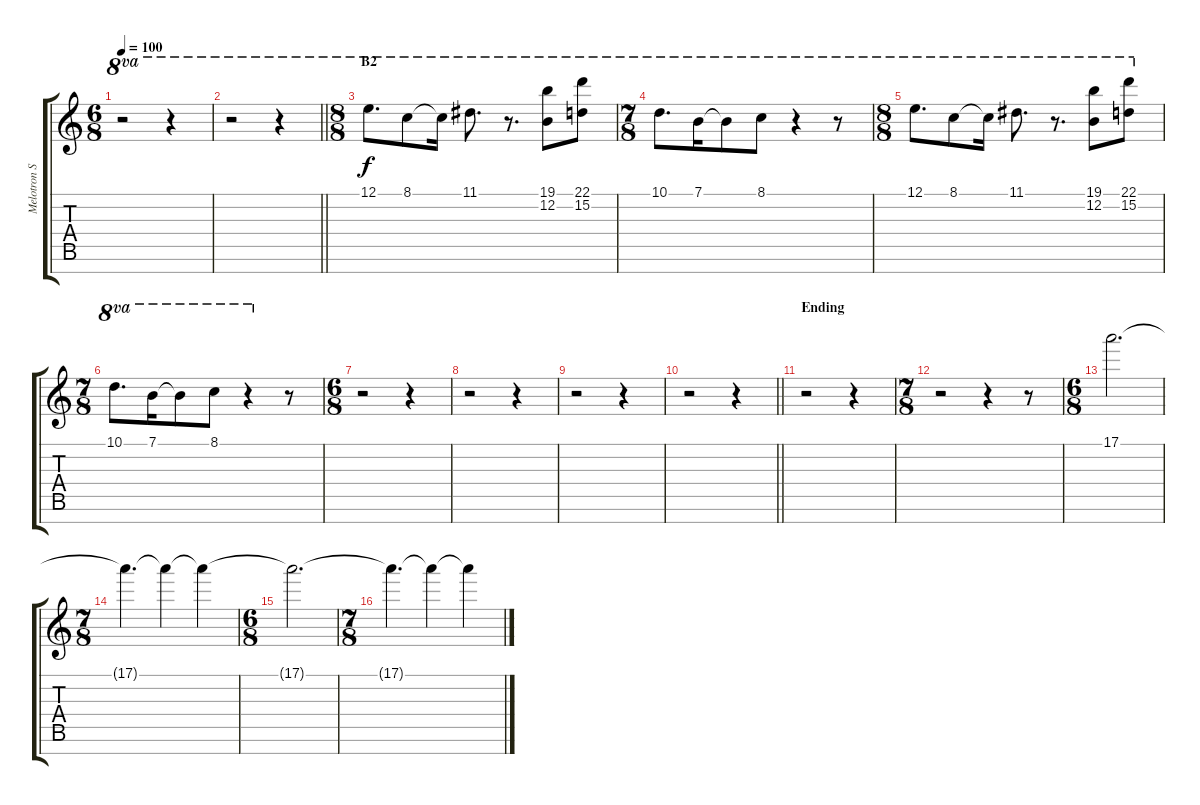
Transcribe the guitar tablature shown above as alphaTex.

\track ("Melotron Strings I" "Melotron S") {instrument stringensemble1}
\staff {score tabs}
\tuning (E5 B4 G4 D4 A3 E3 B2) {hide}
\ts (6 8)
\tempo 100
\clef g2
\ks c
r.2{ot 8va dy f} r.4{ot 8va} |
\barLineRight lightlight
r.2{ot 8va} r.4{ot 8va} |
\ts (8 8)
\section ("" "B2")
12.1.8{d ot 8va} 8.1.8{ot 8va} 8.1{t}.16{ot 8va} 11.1.8{d ot 8va} r.8{d ot 8va} (19.1 12.2).8{ot 8va} (22.1 15.2).8{ot 8va} |
\ts (7 8)
10.1.8{d ot 8va} 7.1.16{ot 8va} 7.1{t}.8{ot 8va} 8.1.8{ot 8va} r.4{ot 8va} r.8{ot 8va} |
\ts (8 8)
12.1.8{d ot 8va} 8.1.8{ot 8va} 8.1{t}.16{ot 8va} 11.1.8{d ot 8va} r.8{d ot 8va} (19.1 12.2).8{ot 8va} (22.1 15.2).8{ot 8va} |
\ts (7 8)
10.1.8{d ot 8va} 7.1.16{ot 8va} 7.1{t}.8{ot 8va} 8.1.8{ot 8va} r.4{ot 8va} r.8 |
\ts (6 8)
r.2 r.4 |
r.2 r.4 |
r.2 r.4 |
\barLineRight lightlight
r.2 r.4 |
\section ("" "Ending")
r.2 r.4 |
\ts (7 8)
r.2 r.4 r.8 |
\ts (6 8)
17.1.2{d} |
\ts (7 8)
17.1{t}.4{d} 17.1{t}.4 17.1{t}.4 |
\ts (6 8)
17.1{t}.2{d} |
\ts (7 8)
17.1{t}.4{d} 17.1{t}.4 17.1{t}.4
